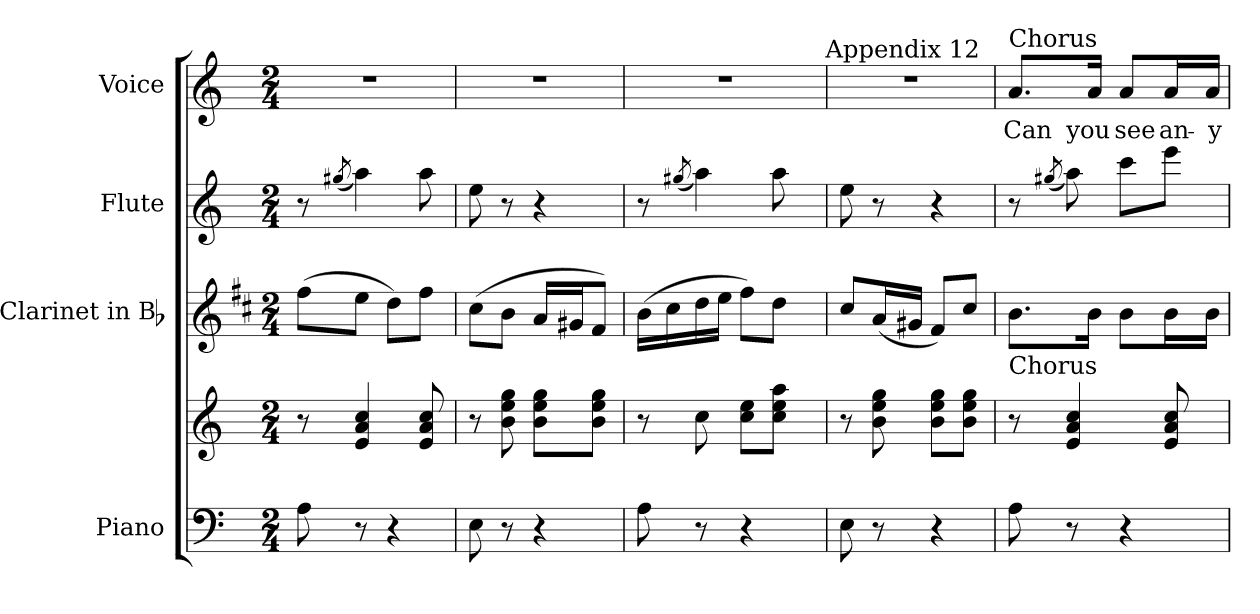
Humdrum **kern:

**kern	**kern	**kern	**kern	**kern	**text
*part4	*part4	*part3	*part2	*part1	*part1
*staff5	*staff4	*staff3	*staff2	*staff1	*staff1
*I"Piano	*	*I"Clarinet in Bb	*I"Flute	*I"Voice	*
*I'Pno.	*	*I'Cl.	*I'Fl.	*I'Voice	*
!!LO:PB:g=z
*clefF4	*clefG2	*clefG2	*clefG2	*clefG2	*
*	*	*ITrd1c2	*	*	*
*k[]	*k[]	*k[]	*k[]	*k[]	*
*C:	*C:	*C:	*C:	*C:	*
*M2/4	*M2/4	*M2/4	*M2/4	*M2/4	*
*MM104	*MM104	*MM104	*MM104	*MM104	*
=1	=1	=1	=1	=1	=1
!	!	!	!	!LO:N:vis=1	!
8Ai\	8r	(8eei\L	8r	2r	.
.	.	.	(8qgg#Xi/	.	.
8r	4ei/ 4ai 4cci	8ddi\J	4aai\)	.	.
4r	.	8cci\L)	.	.	.
.	8ei/ 8ai 8cci	8eei\J	8aai\	.	.
=2	=2	=2	=2	=2	=2
!	!	!	!	!LO:N:vis=1	!
8Ei\	8r	(8bi\L	8eei\	2r	.
8r	8bi\ 8eei 8ggi	8ai\J	8r	.	.
4r	8bi\ 8eei 8ggiL	16gi/LL	4r	.	.
.	.	16f#Xi/J	.	.	.
.	8bi\ 8eei 8ggiJ	8ei/J)	.	.	.
=3	=3	=3	=3	=3	=3
!	!	!	!	!LO:N:vis=1	!
*	*	*	*	*^	*
8Ai\	8r	(16ai\LL	8r	2r	4ryy	.
.	.	16bi\	.	.	.	.
.	.	.	(8qgg#Xi/	.	.	.
8r	8cci\	16cci\	4aai\)	.	.	.
.	.	16ddi\JJ	.	.	.	.
4r	8cci\ 8eeiL	8eei\L)	.	.	8ryy	.
.	8cci\ 8eei 8aaiJ	8cci\J	8aai\	.	16ryy	.
.	.	.	.	.	32ryy	.
.	.	.	.	.	64ryy	.
.	.	.	.	.	128...ryy	.
!	!	!	!	!	!LO:TX:a:t=Appendix 12	!
.	.	.	.	.	1024ryy	.
=4	=4	=4	=4	=4	=4	=4
!	!	!	!	!LO:N:vis=1	!	!
*	*	*	*	*v	*v	*
8Ei\	8r	8bi/L	8eei\	2r	.
8r	8bi\ 8eei 8ggi	(16gi/L	8r	.	.
.	.	16f#Xi/JJ	.	.	.
4r	8bi\ 8eei 8ggiL	8ei/L)	4r	.	.
.	8bi\ 8eei 8ggiJ	8bi/J	.	.	.
=5	=5	=5	=5	=5	=5
!	!	!	!	!LO:TX:a:t=Chorus	!
!	!LO:TX:a:t=Chorus	!	!	!	!
!	!	!	!	!	!LO:LY:b:color=#000000
8Ai\	8r	8.ai\L	8r	8.ai/L	Can
.	.	.	(8qgg#Xi/	.	.
8r	4ei/ 4ai 4cci	.	8aai\)	.	.
!	!	!	!	!	!LO:LY:b:color=#000000
.	.	16ai\Jk	.	16ai/Jk	you
!	!	!	!	!	!LO:LY:b:color=#000000
4r	.	8ai\L	8ccci\L	8ai/L	see
!	!	!	!	!	!LO:LY:b:color=#000000
.	8ei/ 8ai 8cci	16ai\L	8eeei\J	16ai/L	an-
!	!	!	!	!	!LO:LY:b:color=#000000
.	.	16ai\JJ	.	16ai/JJ	-y
=	=	=	=	=	=
*-	*-	*-	*-	*-	*-
